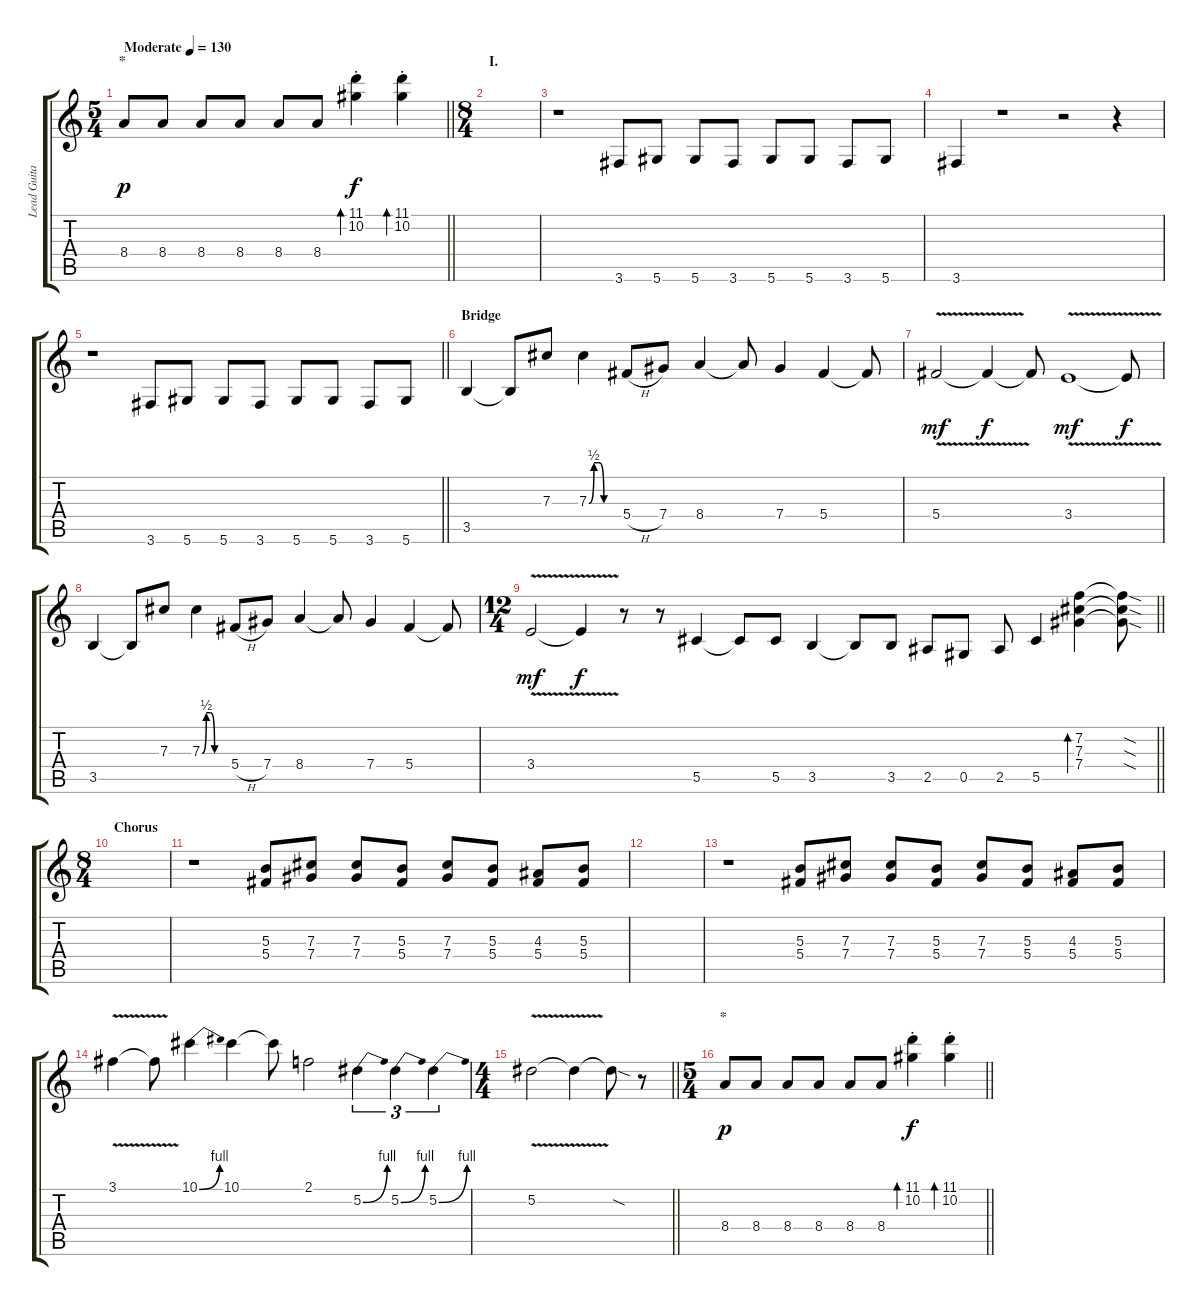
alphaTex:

\track ("Lead Guitar (Marcus)" "Lead Guita") {instrument overdrivenguitar}
\staff {score tabs}
\tuning (Eb4 Bb3 Gb3 Db3 Ab2 Eb2) {hide}
\ts (5 4)
\section ("" "*")
\tempo (130 "Moderate")
\clef g2
\barLineRight lightlight
\ks c
8.4.8{dy p instrument overdrivenguitar} 8.4.8 8.4.8 8.4.8 8.4.8 8.4.8 (11.1{st} 10.2{st}).4{bd 240 dy f} (11.1{st} 10.2{st}).4{bd 240} |
\ts (8 4)
\section ("" "I.")
|
r.1 3.6.8 5.6.8 5.6.8 3.6.8 5.6.8 5.6.8 3.6.8 5.6.8 |
3.6.4 r.1 r.2 r.4 |
\barLineRight lightlight
r.1 3.6.8 5.6.8 5.6.8 3.6.8 5.6.8 5.6.8 3.6.8 5.6.8 |
\section ("" "Bridge")
3.5.4 3.5{t}.8 7.3.8 7.3{be (custom 0 0 10 2 20 2 30 0 60 0)}.4 5.4{h}.8 7.4.8 8.4.4 8.4{t}.8 7.4.4 5.4.4 5.4{t}.8 |
5.4{v}.2{dy mf} 5.4{t}.4{dy f} 5.4{t}.8 3.4{v}.1{dy mf} 3.4{t}.8{dy f} |
3.5.4 3.5{t}.8 7.3.8 7.3{be (custom 0 0 10 2 20 2 30 0 60 0)}.4 5.4{h}.8 7.4.8 8.4.4 8.4{t}.8 7.4.4 5.4.4 5.4{t}.8 |
\ts (12 4)
\barLineRight lightlight
3.4{v}.2{dy mf} 3.4{t}.4{dy f} r.8 r.8 5.5.4 5.5{t}.8 5.5.8 3.5.4 3.5{t}.8 3.5.8 2.5.8 0.5.8 2.5.8 5.5.4 (7.2 7.3 7.4).4{bd 60} (7.2{sod t} 7.3{sod t} 7.4{sod t}).8 |
\ts (8 4)
\section ("" "Chorus")
|
r.1 (5.3 5.4).8 (7.3 7.4).8 (7.3 7.4).8 (5.3 5.4).8 (7.3 7.4).8 (5.3 5.4).8 (4.3 5.4).8 (5.3 5.4).8 |
|
r.1 (5.3 5.4).8 (7.3 7.4).8 (7.3 7.4).8 (5.3 5.4).8 (7.3 7.4).8 (5.3 5.4).8 (4.3 5.4).8 (5.3 5.4).8 |
3.1{v}.4 3.1{t}.8 10.1{be (bend 0 0 60 4)}.4 10.1.4 10.1{t}.8 2.1.2 5.2{be (bend 0 0 60 4)}.4{tu (3 2)} 5.2{be (bend 0 0 60 4)}.4{tu (3 2)} 5.2{be (bend 0 0 60 4)}.4{tu (3 2)} |
\ts (4 4)
\barLineRight lightlight
5.2{v}.2 5.2{t}.4 5.2{sod t}.8 r.8 |
\ts (5 4)
\section ("" "*")
\barLineRight lightlight
8.4.8{dy p} 8.4.8 8.4.8 8.4.8 8.4.8 8.4.8 (11.1{st} 10.2{st}).4{bd 240 dy f} (11.1{st} 10.2{st}).4{bd 240}
